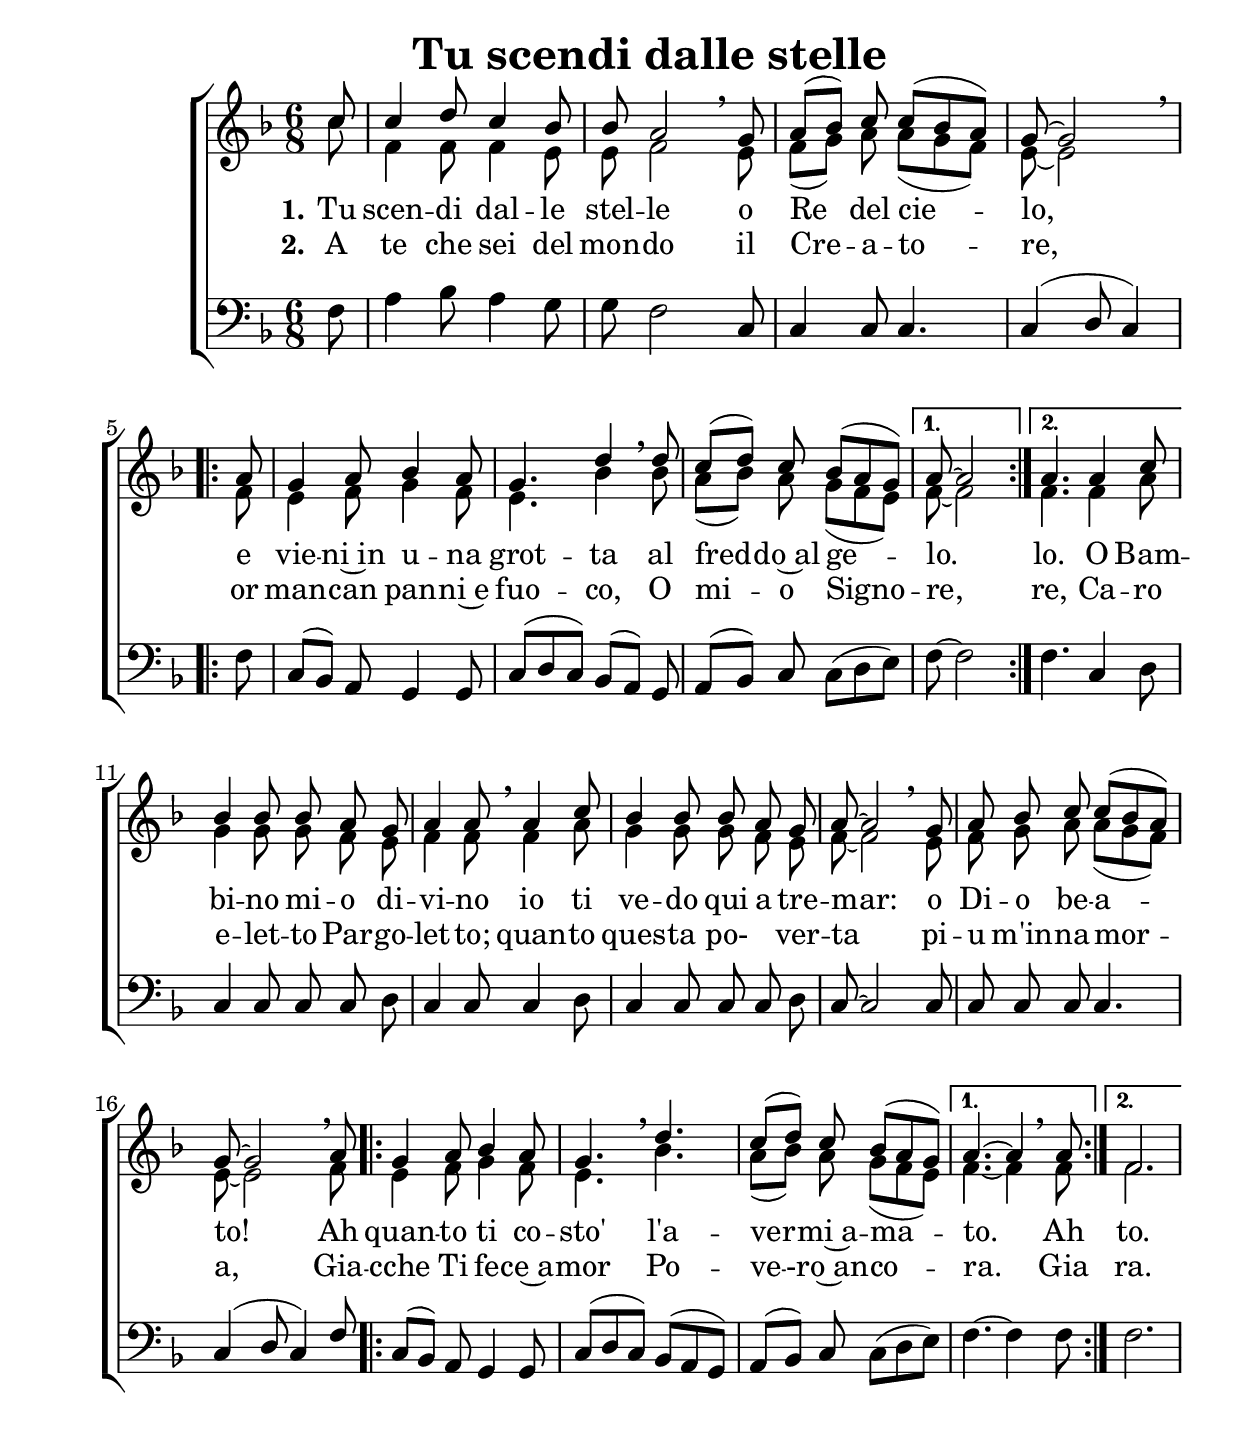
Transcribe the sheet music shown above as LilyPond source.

% Original from John Lemcke

\version "2.12.1"

\include "english.ly"

\header {
  title = "Tu scendi dalle stelle"
  % Remove default LilyPond tagline
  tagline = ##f
}
#(set-global-staff-size 24)

\paper {
  #(set-paper-size "a4")
  line-width = 180\mm
  left-margin = 20\mm
  bottom-margin = 10\mm
  top-margin = 10\mm
}

global = {
  \key f \major
  \time 6/8
  \partial 8
}

soprano = \relative c'' {
  \global
  % Music follows here.
  c8 c4 d8 c4 bf8 bf a2 \breathe g8 a [(bf)] c c [(bf a)]
  \partial 8*5 g8 ~ g2 \breathe
  \set Score.voltaSpannerDuration = #(ly:make-moment 6 8)
  \repeat volta 2 { \partial 8
    \break a8 g4 a8 bf4 a8 g4. d'4 \breathe d8 c [(d)] c bf [(a g)]
  }
  \alternative {
    {\partial 8*5 a8 ~ a2}
    { a4. a4 c8 bf4 bf8 \autoBeamOff bf a g a4 a8 \breathe
      a4 c8 bf4 bf8 bf a g a8 ~ a2 \breathe
      g8 a bf c c[ (bf a)] g8 ~ g2 \breathe a8 }
  }
  \repeat volta 2 {
    g4 a8 bf4 a8 g4. \breathe d'4.c8 [(d)] c bf[ (a g)]
  }
    \alternative {
      { a4. ~ a4 \breathe a8 }
    {f2.}
  }


}

alto = \relative c' {
  \global
  % Music follows here.
  c'8 f,4 f8 f4 e8 e f2 e8 f [(g)] a a [(g f)]
  \partial 8*5 e8 ~ e2
  \set Score.voltaSpannerDuration = #(ly:make-moment 6 8)
  \repeat volta 2 { \partial 8
    f8 e4 f8 g4 f8 e4. bf'4 bf8 a [(bf)] a g [(f e)]
  }
  \alternative {
    {\partial 8*5 f8 ~ f2}
    { f4. f4 a8 g4 g8 \autoBeamOff g f e f4 f8 f4 a8 g4 g8 g f e f8 ~ f2
      e8 f g a a[ (g f)] e8 ~ e2 f8 }
  }
  \repeat volta 2 {
    e4 f8 g4 f8 e4. bf'4.a8 [(bf)] a g[ (f e)]
  }
  \alternative {
    { f4. ~ f4 f8 }
    {f2.}
  }

}

tenor = \relative c' {
  \global
  % Music follows here.

}

bass = \relative c {
  \global
  % Music follows here.
  \stemDown
  f8 a4 bf8 a4 g8 g f2
  \stemUp
  c8 c4 c8 c4.
  \partial 8*5 c4 (d8 c4)
  \stemNeutral
  \set Score.voltaSpannerDuration = #(ly:make-moment 6 8)
  \repeat volta 2 { \partial 8
    f8 \autoBeamOff c8 [(bf)] a8 g4 g8
    c [(d c)] bf [(a)] g8 a [(bf)] c c [(d e)]
  }
  \alternative {
    { \partial 8*5 f8 ~ f2 }
    { f4. c4 d8 c4 c8 \autoBeamOff c c d c4 c8 c4 d8 c4 c8 c c d c8 ~ c2
      c8 c c c c4.
      \stemUp
      c4 (d8 c4) f8
      \stemNeutral
    }
  }
  \repeat volta 2 {
    c8 [(bf)] a g4 g8 c [(d c)] bf [(a g)]
    a8 [(bf)] c c [(d e)]
  }
  \alternative {
    { f4. ~ f4 f8 }
    { f2. }
  }

}

verseOne = \lyricmode {
  \set stanza = "1."
  % Lyrics follow here.
  Tu scen -- di dal -- le stel -- le o Re del cie --  lo,
  \repeat volta 2 { \partial 8
    e vie -- ni~in u -- na grot -- ta al fred -- do~al ge --
  }
  \alternative {
    {\partial 8*5 lo. }
    { lo. O Bam -- bi -- no mi -- o di -- vi -- no
      io ti ve -- do qui a tre -- mar:
      o Di -- o be -- a -- to! Ah }
  }
  \repeat volta 2 {
    quan -- to ti co -- sto' l'a -- ver -- mi~a -- ma --
  }
  \alternative {
    { to. Ah }
    { to. }
  }
}

verseTwo = \lyricmode {
  \set stanza = "2."
  % Lyrics follow here.
  A te che sei del mon -- do il Cre -- a -- to -- re,
  \repeat volta 2 { \partial 8
    or man -- can pan -- ni~e fuo -- co, O mi -- o Signo --
  }
  \alternative {
    {\partial 8*5 re, }
    {
      re, Ca -- ro e -- let -- to Par -- go -- let -- to;
      quan -- to ques -- ta po- \skip8  ver -- ta
      pi -- u m'in -- na -- mor -- a, Gia --
    }
  }
  \repeat volta 2 {
    cche Ti fe -- ce~a -- mor Po -- ve -- -ro~an -- co --
  }
  \alternative {
    { ra. Gia }
    { ra. }
  }
}

verseThree = \lyricmode {
  \set stanza = "3."
  % Lyrics follow here.

}

\score {
  \new ChoirStaff <<
    \new Staff \with {
      midiInstrument = "choir aahs"
    } <<
      \new Voice = "soprano" { \voiceOne \soprano }
      \new Voice = "alto" { \voiceTwo \alto }
    >>
    \new Lyrics \lyricsto "soprano" \verseOne
    \new Lyrics \lyricsto "soprano" \verseTwo
    %    \new Lyrics \lyricsto "soprano" \verseThree
    \new Staff \with {
      midiInstrument = "choir aahs"
    } <<
      \clef bass
      %      \new Voice = "tenor" { \voiceOne \tenor }
      \new Voice = "bass" { \voiceOne \bass }
    >>
  >>
  \layout { }
  \midi {
    \context {
      \Score
      tempoWholesPerMinute = #(ly:make-moment 100 4)
    }
  }
}
